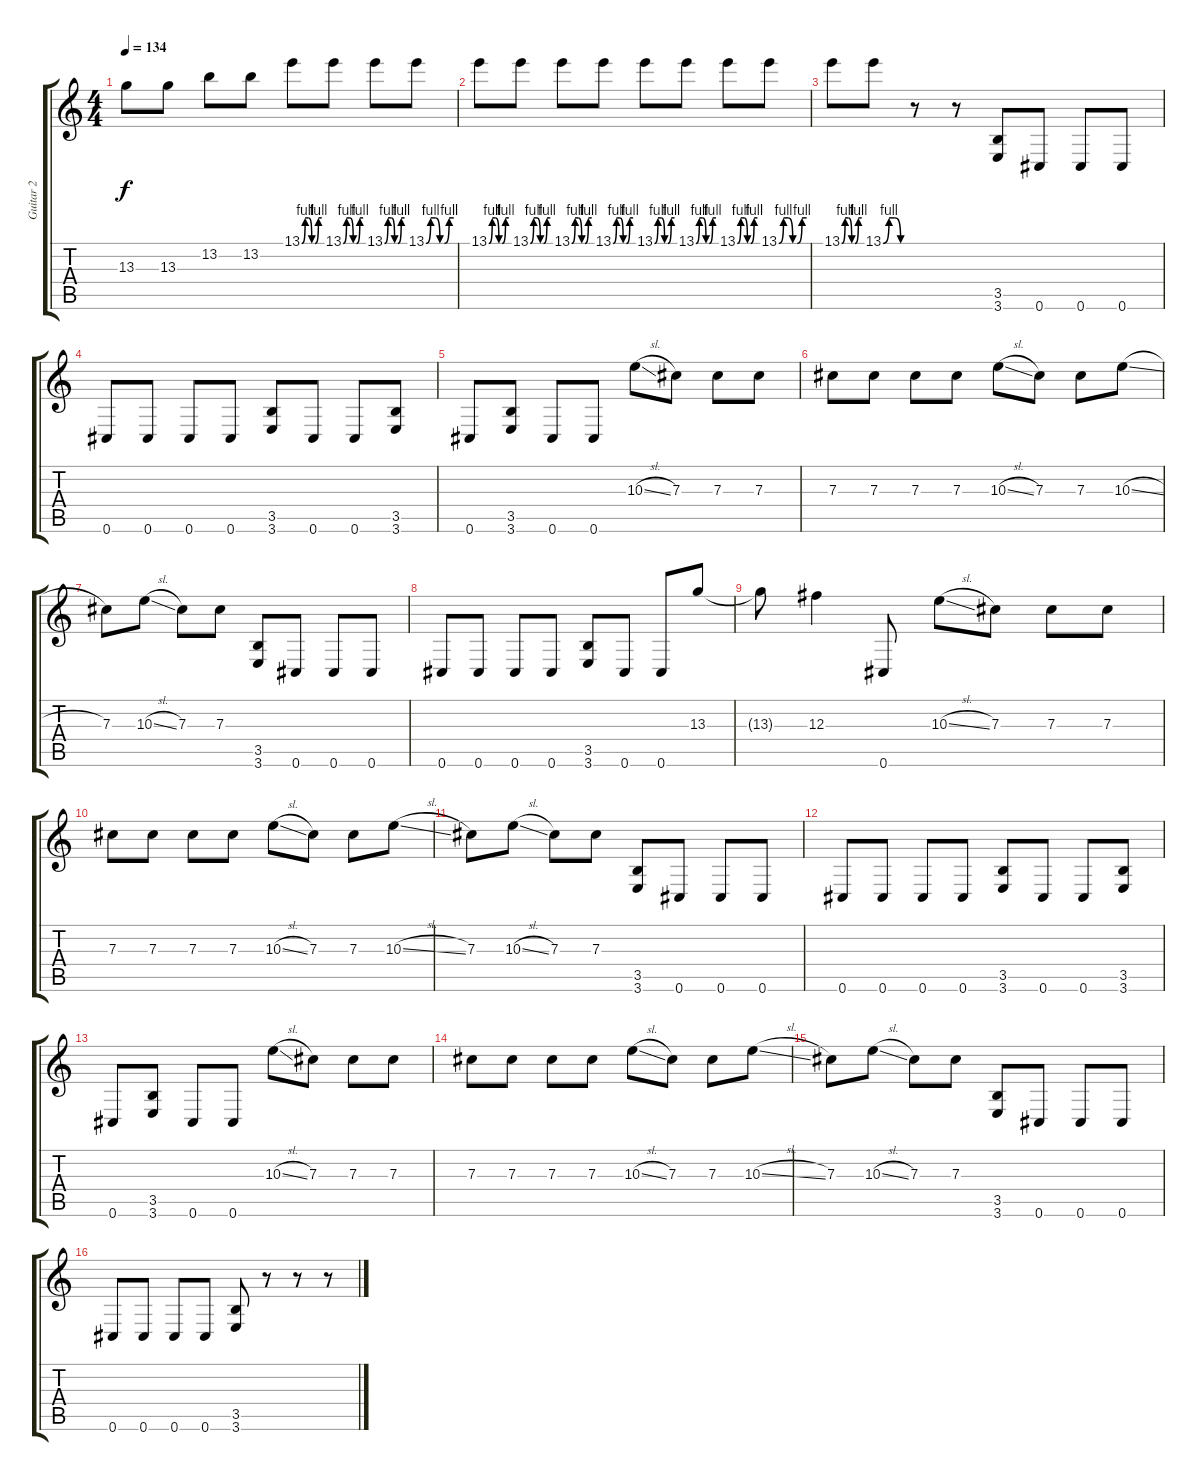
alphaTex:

\track ("Guitar 2" "Guitar 2") {instrument overdrivenguitar}
\staff {score tabs}
\tuning (Eb4 Bb3 Gb3 Db3 Ab2 Db2) {hide}
\ts (4 4)
\tempo 134
\clef g2
\ks c
13.3.8{dy f} 13.3.8 13.2.8 13.2.8 13.1{be (custom 0 0 10 4 20 4 30 0 40 0 50 4 60 4)}.8 13.1{be (custom 0 0 10 4 20 4 30 0 40 0 50 4 60 4)}.8 13.1{be (custom 0 0 10 4 20 4 30 0 40 0 50 4 60 4)}.8 13.1{be (custom 0 0 10 4 20 4 30 0 40 0 50 4 60 4)}.8 |
13.1{be (custom 0 0 10 4 20 4 30 0 40 0 50 4 60 4)}.8 13.1{be (custom 0 0 10 4 20 4 30 0 40 0 50 4 60 4)}.8 13.1{be (custom 0 0 10 4 20 4 30 0 40 0 50 4 60 4)}.8 13.1{be (custom 0 0 10 4 20 4 30 0 40 0 50 4 60 4)}.8 13.1{be (custom 0 0 10 4 20 4 30 0 40 0 50 4 60 4)}.8 13.1{be (custom 0 0 10 4 20 4 30 0 40 0 50 4 60 4)}.8 13.1{be (custom 0 0 10 4 20 4 30 0 40 0 50 4 60 4)}.8 13.1{be (custom 0 0 10 4 20 4 30 0 40 0 50 4 60 4)}.8 |
13.1{be (custom 0 0 10 4 20 4 30 0 40 0 50 4 60 4)}.8 13.1{be (custom 0 0 15 4 30 4 45 0 60 0)}.8 r.8 r.8 (3.5 3.6).8 0.6.8 0.6.8 0.6.8 |
0.6.8 0.6.8 0.6.8 0.6.8 (3.5 3.6).8 0.6.8 0.6.8 (3.5 3.6).8 |
0.6.8 (3.5 3.6).8 0.6.8 0.6.8 10.3{sl}.8 7.3.8 7.3.8 7.3.8 |
7.3.8 7.3.8 7.3.8 7.3.8 10.3{sl}.8 7.3.8 7.3.8 10.3{sl}.8 |
7.3.8 10.3{sl}.8 7.3.8 7.3.8 (3.5 3.6).8 0.6.8 0.6.8 0.6.8 |
0.6.8 0.6.8 0.6.8 0.6.8 (3.5 3.6).8 0.6.8 0.6.8 13.3.8 |
13.3{t}.8 12.3.4 0.6.8 10.3{sl}.8 7.3.8 7.3.8 7.3.8 |
7.3.8 7.3.8 7.3.8 7.3.8 10.3{sl}.8 7.3.8 7.3.8 10.3{sl}.8 |
7.3.8 10.3{sl}.8 7.3.8 7.3.8 (3.5 3.6).8 0.6.8 0.6.8 0.6.8 |
0.6.8 0.6.8 0.6.8 0.6.8 (3.5 3.6).8 0.6.8 0.6.8 (3.5 3.6).8 |
0.6.8 (3.5 3.6).8 0.6.8 0.6.8 10.3{sl}.8 7.3.8 7.3.8 7.3.8 |
7.3.8 7.3.8 7.3.8 7.3.8 10.3{sl}.8 7.3.8 7.3.8 10.3{sl}.8 |
7.3.8 10.3{sl}.8 7.3.8 7.3.8 (3.5 3.6).8 0.6.8 0.6.8 0.6.8 |
0.6.8 0.6.8 0.6.8 0.6.8 (3.5 3.6).8 r.8 r.8 r.8
